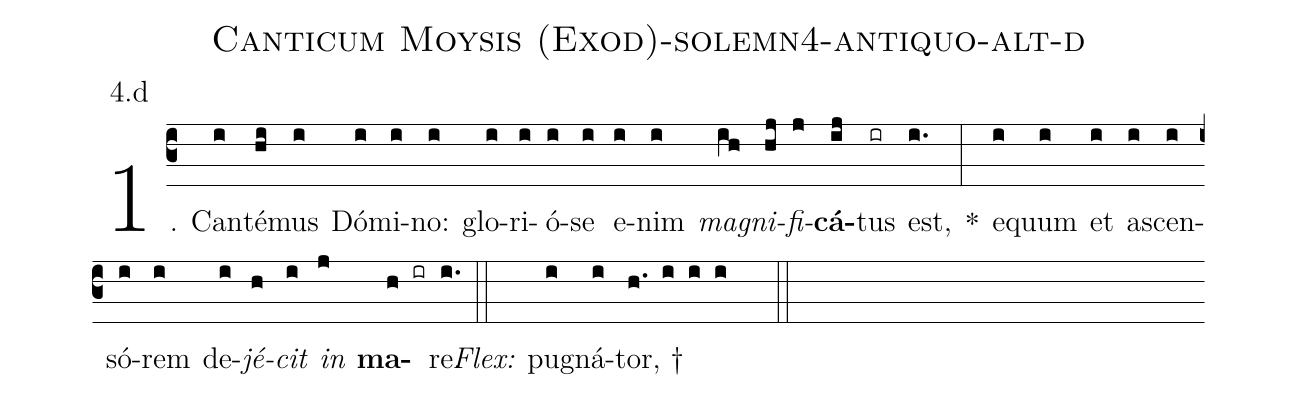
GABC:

name: Canticum Moysis (Exod)-solemn4-antiquo-alt-d;
annotation: 4.d;
%%
(c3)1. Can(i)té(hi)mus(i) Dó(i)mi(i)no:(i) glo(i)ri(i)ó(i)se(i) e(i)nim(i) <i>ma</i>(ih)<i>gni</i>(hj)<i>fi</i>(j)<b>cá</b>(ij)tus(ir) est,(i.) *(:) e(i)quum(i) et(i) a(i)scen(i)só(i)rem(i) de(i)<i>jé</i>(h)<i>cit</i>(i) <i>in</i>(j) <b>ma</b>(h ir)re.(i.) (::)
<i>Flex:</i>()  pu(i)gná(i)tor, †(h. i i i  ::)
